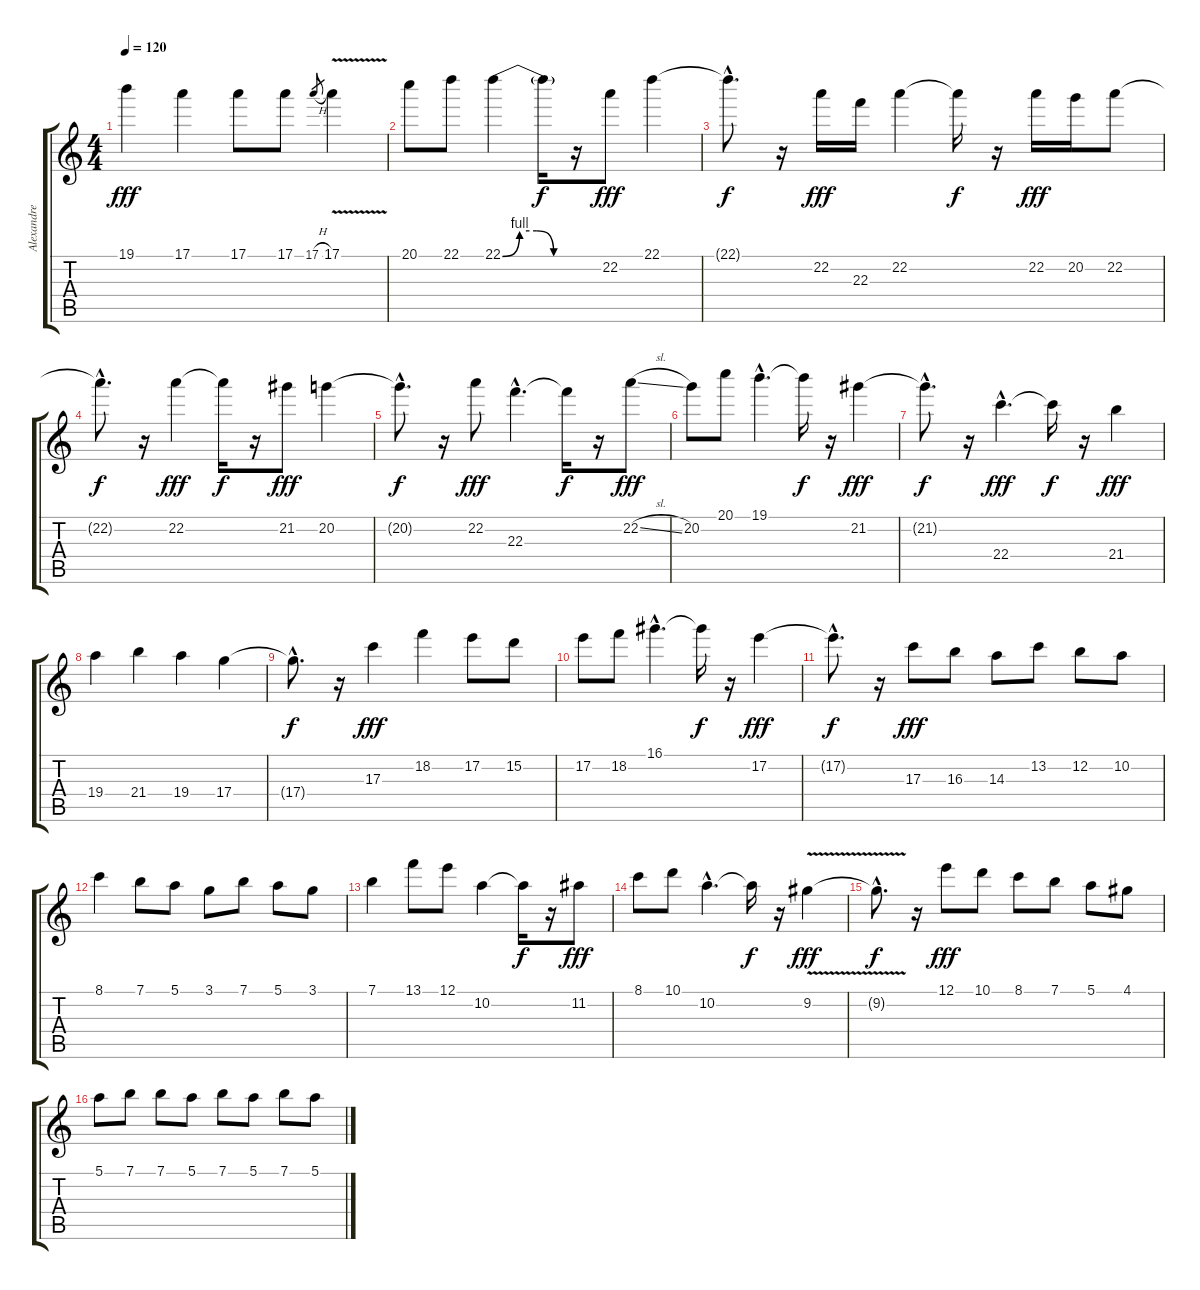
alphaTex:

\track ("Alexandre Belchior" "Alexandre ") {instrument overdrivenguitar}
\staff {score tabs}
\tuning (E4 B3 G3 D3 A2 E2) {hide}
\ts (4 4)
\tempo 120
\clef g2
\ks c
19.1.4{dy fff} 17.1.4 17.1.8 17.1.8 17.1{h}.8{gr} 17.1{v}.4 |
20.1.8 22.1.8 22.1{be (custom 0 0 15 4 30 4 45 0 60 0)}.4 22.1{t}.16{dy f} r.16 22.2.8{dy fff} 22.1.4 |
22.1{hac t}.8{d dy f} r.16 22.2.16{dy fff} 22.3.16 22.2.4 22.2{t}.16{dy f} r.16 22.2.16{dy fff} 20.2.16 22.2.8 |
22.2{hac t}.8{d dy f} r.16 22.2.4{dy fff} 22.2{t}.16{dy f} r.16 21.2.8{dy fff} 20.2.4 |
20.2{hac t}.8{d dy f} r.16 22.2.8{dy fff} 22.3{hac}.4{d} 22.3{t}.16{dy f} r.16 22.2{sl}.8{dy fff} |
20.2.8 20.1.8 19.1{hac}.4{d} 19.1{t}.16{dy f} r.16 21.2.4{dy fff} |
21.2{hac t}.8{d dy f} r.16 22.4{hac}.4{d dy fff} 22.4{t}.16{dy f} r.16 21.4.4{dy fff} |
19.4.4 21.4.4 19.4.4 17.4.4 |
17.4{hac t}.8{d dy f} r.16 17.3.4{dy fff} 18.2.4 17.2.8 15.2.8 |
17.2.8 18.2.8 16.1{hac}.4{d} 16.1{t}.16{dy f} r.16 17.2.4{dy fff} |
17.2{hac t}.8{d dy f} r.16 17.3.8{dy fff} 16.3.8 14.3.8 13.2.8 12.2.8 10.2.8 |
8.1.4 7.1.8 5.1.8 3.1.8 7.1.8 5.1.8 3.1.8 |
7.1.4 13.1.8 12.1.8 10.2.4 10.2{t}.16{dy f} r.16 11.2.8{dy fff} |
8.1.8 10.1.8 10.2{hac}.4{d} 10.2{t}.16{dy f} r.16 9.2{v}.4{dy fff} |
9.2{hac t}.8{d dy f} r.16 12.1.8{dy fff} 10.1.8 8.1.8 7.1.8 5.1.8 4.1.8 |
5.1.8 7.1.8 7.1.8 5.1.8 7.1.8 5.1.8 7.1.8 5.1.8
